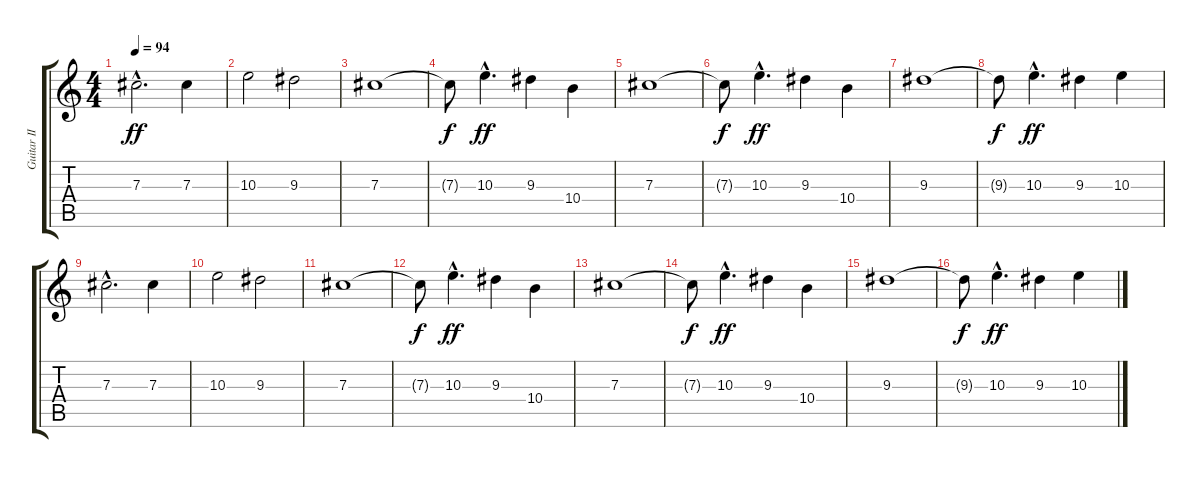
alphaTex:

\track ("Guitar II" "Guitar II") {instrument overdrivenguitar}
\staff {score tabs}
\tuning (Eb4 Bb3 Gb3 Db3 Ab2 Eb2) {hide}
\ts (4 4)
\tempo 94
\clef g2
\ks c
7.3{hac}.2{d dy ff} 7.3.4 |
10.3.2 9.3.2 |
7.3.1 |
7.3{t}.8{dy f} 10.3{hac}.4{d dy ff} 9.3.4 10.4.4 |
7.3.1 |
7.3{t}.8{dy f} 10.3{hac}.4{d dy ff} 9.3.4 10.4.4 |
9.3.1 |
9.3{t}.8{dy f} 10.3{hac}.4{d dy ff} 9.3.4 10.3.4 |
7.3{hac}.2{d} 7.3.4 |
10.3.2 9.3.2 |
7.3.1 |
7.3{t}.8{dy f} 10.3{hac}.4{d dy ff} 9.3.4 10.4.4 |
7.3.1 |
7.3{t}.8{dy f} 10.3{hac}.4{d dy ff} 9.3.4 10.4.4 |
9.3.1 |
9.3{t}.8{dy f} 10.3{hac}.4{d dy ff} 9.3.4 10.3.4
